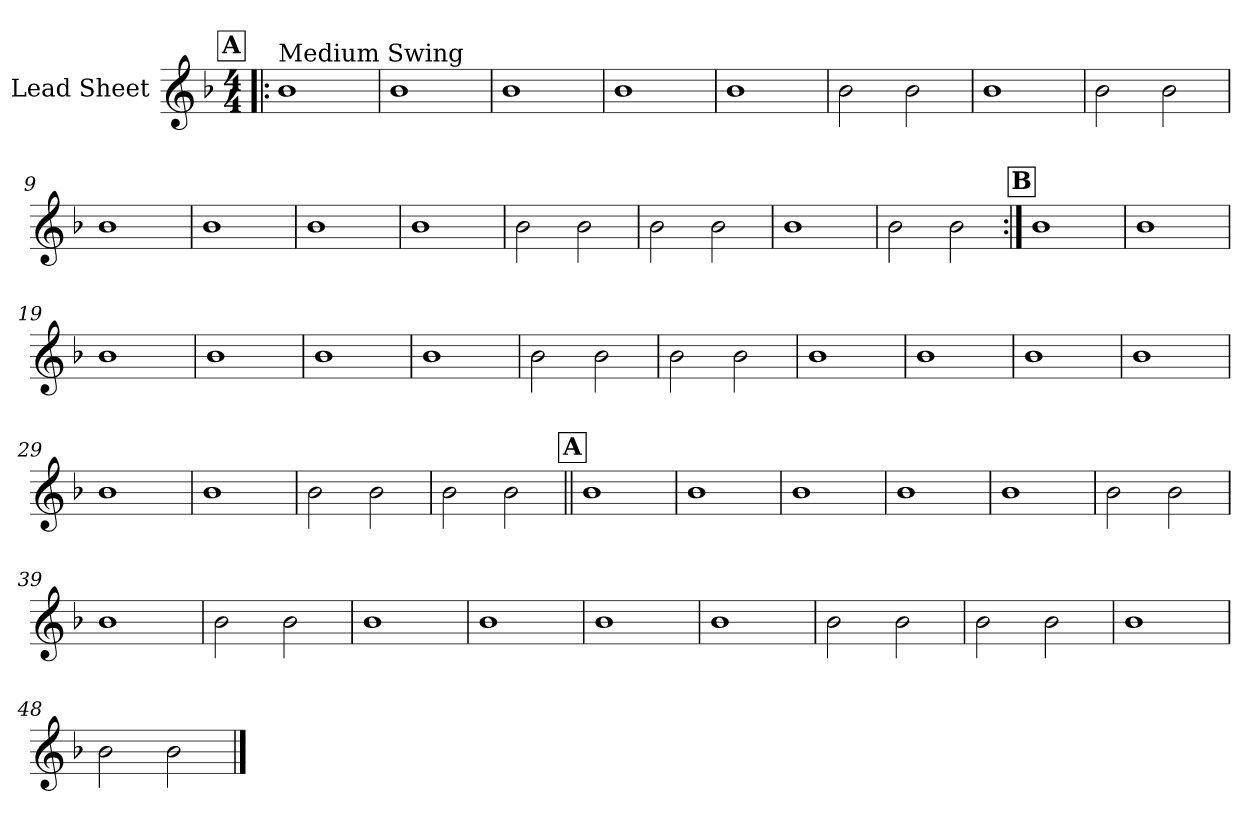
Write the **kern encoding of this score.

**kern
*part1
*staff1
*I"Lead Sheet
*clefG2
*k[b-]
*F:
*M4/4
!!LO:REH:place=s1:a:fs=14:t=A
=1!|:
!LO:TX:a:t=Medium Swing
1b-
=2
1b-
=3
1b-
=4
1b-
!!LO:LB:g=z
=5
1b-
=6
2b-\
2b-\
=7
1b-
=8
2b-\
2b-\
!!LO:LB:g=z
=9
1b-
=10
1b-
=11
1b-
=12
1b-
!!LO:LB:g=z
=13
2b-\
2b-\
=14
2b-\
2b-\
=15
1b-
=16
2b-\
2b-\
!!LO:LB:g=z
!!LO:REH:place=s1:a:fs=14:t=B
=17:|!
1b-
=18
1b-
=19
1b-
=20
1b-
!!LO:LB:g=z
=21
1b-
=22
1b-
=23
2b-\
2b-\
=24
2b-\
2b-\
!!LO:LB:g=z
=25
1b-
=26
1b-
=27
1b-
=28
1b-
!!LO:LB:g=z
=29
1b-
=30
1b-
=31
2b-\
2b-\
=32
2b-\
2b-\
!!LO:LB:g=z
!!LO:REH:place=s1:a:fs=14:t=A
=33||
1b-
=34
1b-
=35
1b-
=36
1b-
!!LO:LB:g=z
=37
1b-
=38
2b-\
2b-\
=39
1b-
=40
2b-\
2b-\
!!LO:PB:g=z
=41
1b-
=42
1b-
=43
1b-
=44
1b-
!!LO:LB:g=z
=45
2b-\
2b-\
=46
2b-\
2b-\
=47
1b-
=48
2b-\
2b-\
==
*-
